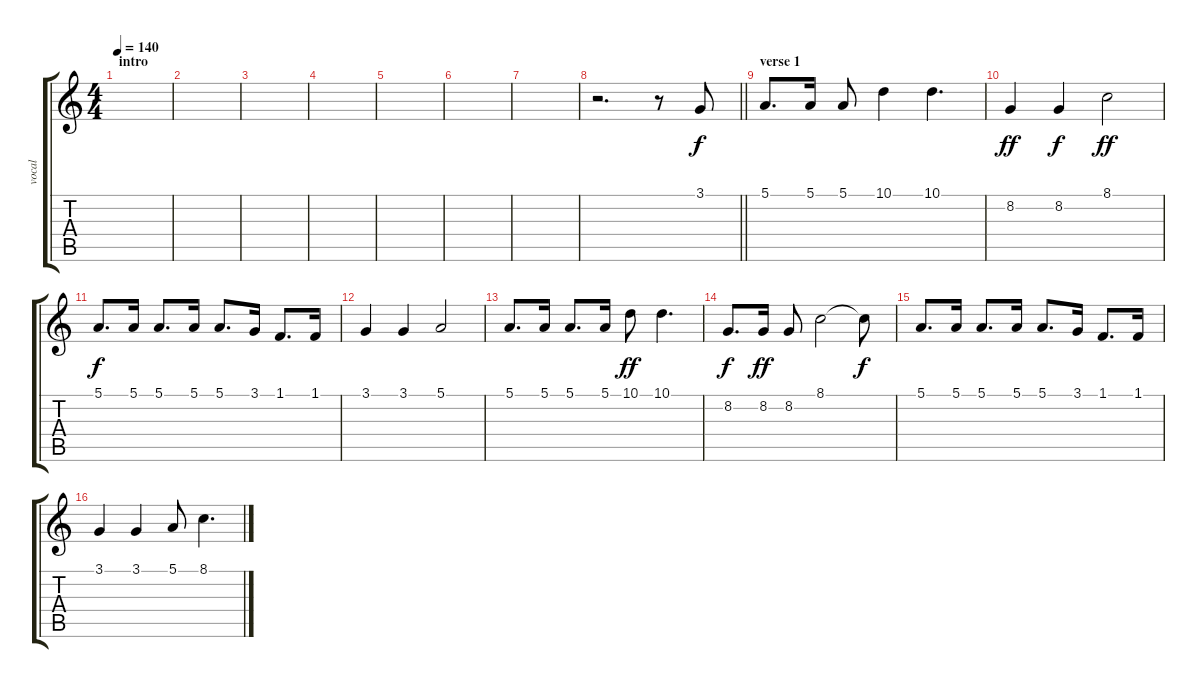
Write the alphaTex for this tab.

\track ("vocal" "vocal") {instrument vibraphone}
\staff {score tabs}
\tuning (E4 B3 G3 D3 A2 E2) {hide}
\ts (4 4)
\section ("" "intro")
\tempo 140
\clef g2
\ks c
|
|
|
|
|
|
|
\barLineRight lightlight
r.2{d} r.8 3.1.8{lyrics (0 "") lyrics (1 "") lyrics (2 "") lyrics (3 "") lyrics (4 "")} |
\section ("" "verse 1")
5.1.8{d} 5.1.16 5.1.8 10.1.4 10.1.4{d} |
8.2.4{dy ff} 8.2.4{dy f} 8.1.2{dy ff} |
5.1.8{d dy f} 5.1.16 5.1.8{d} 5.1.16 5.1.8{d} 3.1.16 1.1.8{d} 1.1.16 |
3.1.4 3.1.4 5.1.2 |
5.1.8{d} 5.1.16 5.1.8{d} 5.1.16 10.1.8{dy ff} 10.1.4{d} |
8.2.8{d dy f} 8.2.16{dy ff} 8.2.8 8.1.2 8.1{t}.8{dy f} |
5.1.8{d} 5.1.16 5.1.8{d} 5.1.16 5.1.8{d} 3.1.16 1.1.8{d} 1.1.16 |
3.1.4 3.1.4 5.1.8 8.1.4{d}
